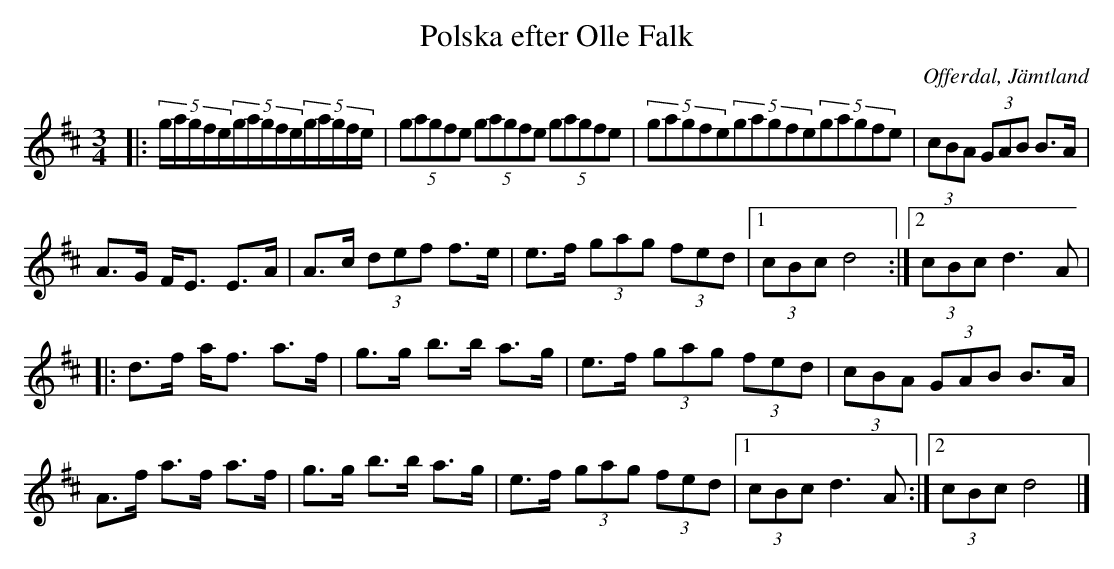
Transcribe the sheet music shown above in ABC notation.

X:1
T:Polska efter Olle Falk
O:Offerdal, Jämtland
M:3/4
L:1/8
K:D
|: (5:4 g/a/g/f/e/(5g/a/g/f/e/(5g/a/g/f/e/ | (5:2 gagfe (5:2 gagfe(5:2 gagfe| (5gagfe(5gagfe(5gagfe | (3cBA (3GAB B>A |
A>G F<E E>A | A>c (3def f>e | e>f (3gag (3fed |1 (3cBc d4 :|2 (3cBc d3 A |
|:d>f a<f a>f | g>g b>b a>g | e>f (3gag (3fed | (3cBA (3GAB B>A |
A>f a>f a>f | g>g b>b a>g | e>f (3gag (3fed |1 (3cBc d3 A :|2 (3cBc d4 |]
